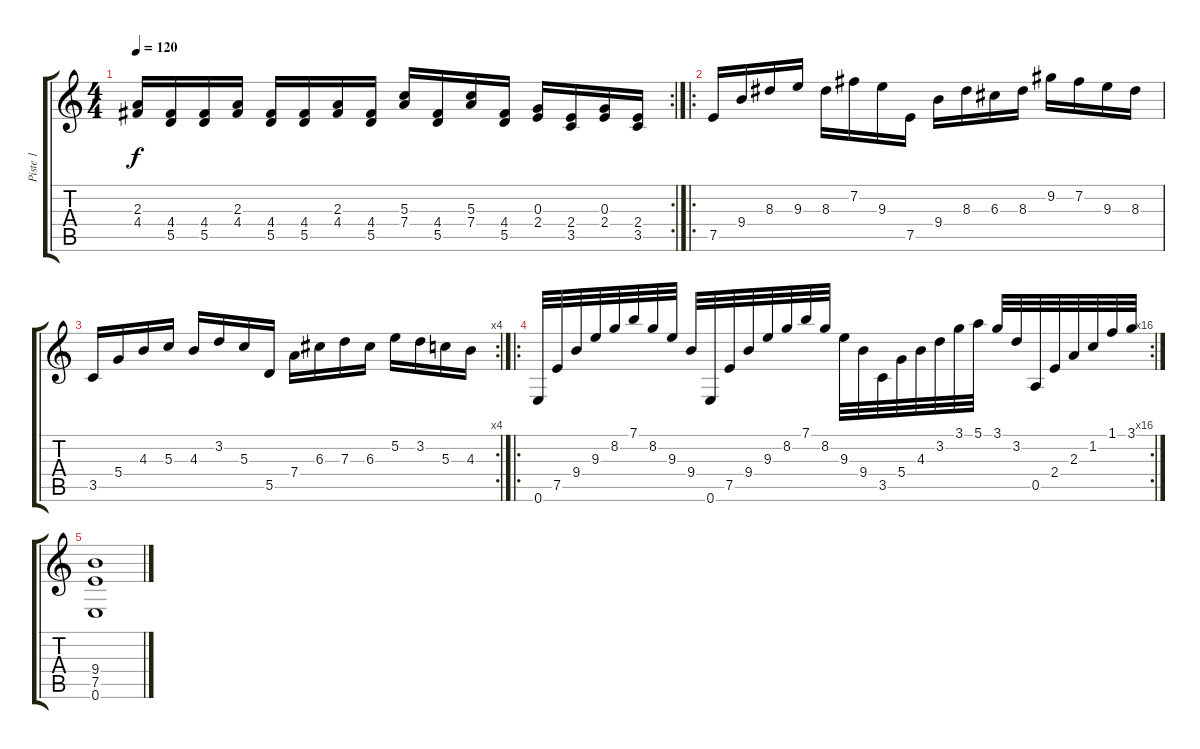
\track ("Piste 1" "Piste 1") {instrument acousticguitarsteel}
\staff {score tabs}
\tuning (E4 B3 G3 D3 A2 E2) {hide}
\rc 2
\ts (4 4)
\tempo 120
\clef g2
\ks c
(2.3 4.4).16{dy f} (4.4 5.5).16 (4.4 5.5).16 (2.3 4.4).16 (4.4 5.5).16 (4.4 5.5).16 (2.3 4.4).16 (4.4 5.5).16 (5.3 7.4).16 (4.4 5.5).16 (5.3 7.4).16 (4.4 5.5).16 (0.3 2.4).16 (2.4 3.5).16 (0.3 2.4).16 (2.4 3.5).16 |
\ro
7.5.16 9.4.16 8.3.16 9.3.16 8.3.16 7.2.16 9.3.16 7.5.16 9.4.16 8.3.16 6.3.16 8.3.16 9.2.16 7.2.16 9.3.16 8.3.16 |
\rc 4
3.5.16 5.4.16 4.3.16 5.3.16 4.3.16 3.2.16 5.3.16 5.5.16 7.4.16 6.3.16 7.3.16 6.3.16 5.2.16 3.2.16 5.3.16 4.3.16 |
\ro
\rc 16
0.6.32{instrument distortionguitar} 7.5.32 9.4.32 9.3.32 8.2.32 7.1.32 8.2.32 9.3.32 9.4.32 0.6.32 7.5.32 9.4.32 9.3.32 8.2.32 7.1.32 8.2.32 9.3.32 9.4.32 3.5.32 5.4.32 4.3.32 3.2.32 3.1.32 5.1.32 3.1.32 3.2.32 0.5.32 2.4.32 2.3.32 1.2.32 1.1.32 3.1.32 |
(9.4 7.5 0.6).1
